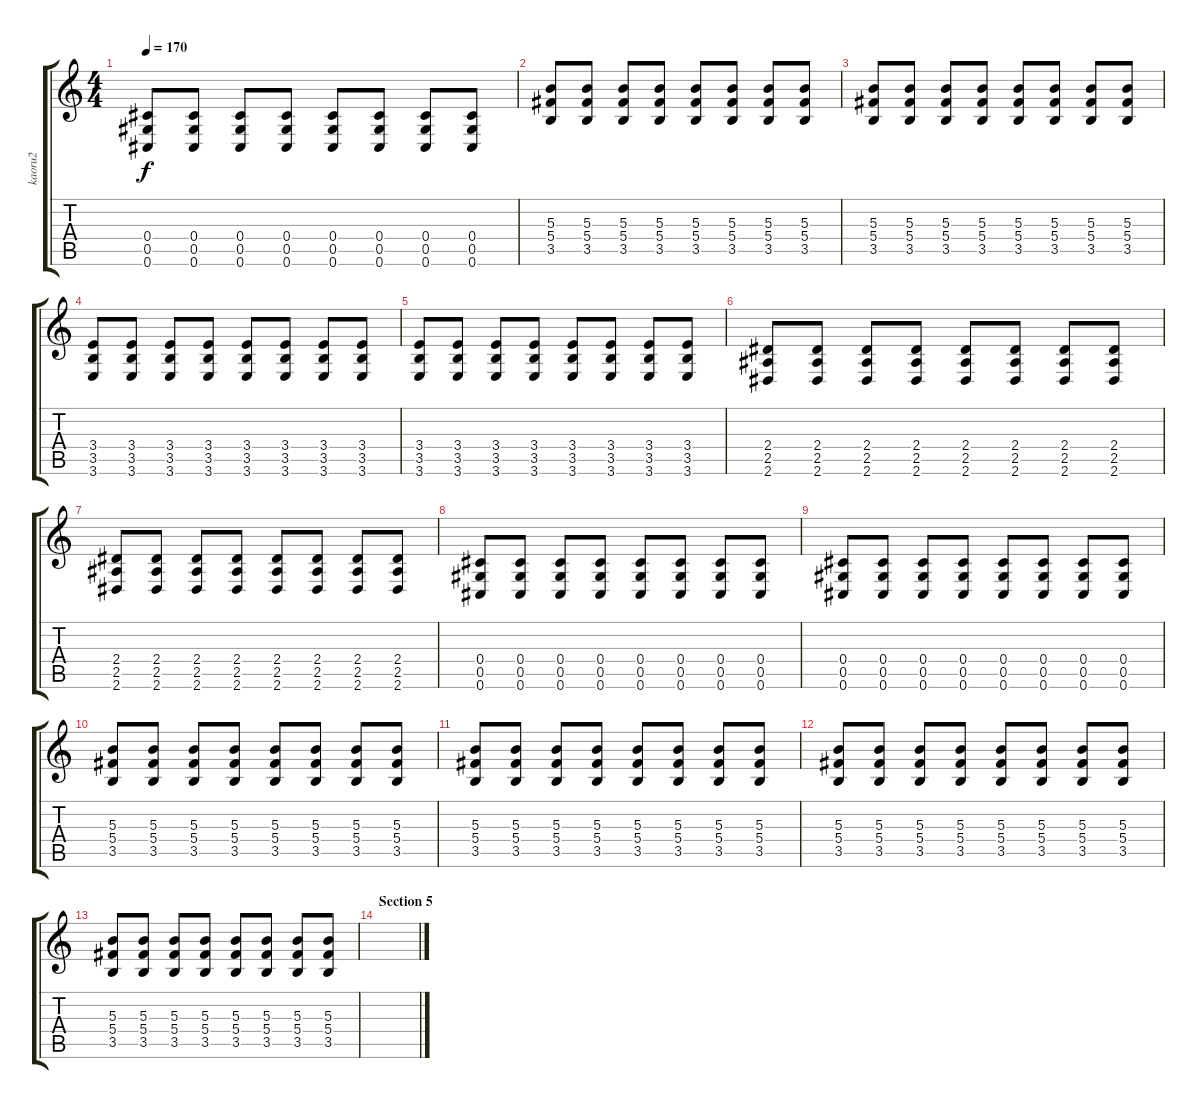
\track ("kaoru2" "kaoru2") {instrument distortionguitar}
\staff {score tabs}
\tuning (Eb4 Bb3 Gb3 Db3 Ab2 Db2) {hide}
\ts (4 4)
\tempo 170
\clef g2
\ks c
(0.4 0.5 0.6).8{dy f} (0.4 0.5 0.6).8 (0.4 0.5 0.6).8 (0.4 0.5 0.6).8 (0.4 0.5 0.6).8 (0.4 0.5 0.6).8 (0.4 0.5 0.6).8 (0.4 0.5 0.6).8 |
(5.3 5.4 3.5).8 (5.3 5.4 3.5).8 (5.3 5.4 3.5).8 (5.3 5.4 3.5).8 (5.3 5.4 3.5).8 (5.3 5.4 3.5).8 (5.3 5.4 3.5).8 (5.3 5.4 3.5).8 |
(5.3 5.4 3.5).8 (5.3 5.4 3.5).8 (5.3 5.4 3.5).8 (5.3 5.4 3.5).8 (5.3 5.4 3.5).8 (5.3 5.4 3.5).8 (5.3 5.4 3.5).8 (5.3 5.4 3.5).8 |
(3.4 3.5 3.6).8 (3.4 3.5 3.6).8 (3.4 3.5 3.6).8 (3.4 3.5 3.6).8 (3.4 3.5 3.6).8 (3.4 3.5 3.6).8 (3.4 3.5 3.6).8 (3.4 3.5 3.6).8 |
(3.4 3.5 3.6).8 (3.4 3.5 3.6).8 (3.4 3.5 3.6).8 (3.4 3.5 3.6).8 (3.4 3.5 3.6).8 (3.4 3.5 3.6).8 (3.4 3.5 3.6).8 (3.4 3.5 3.6).8 |
(2.4 2.5 2.6).8 (2.4 2.5 2.6).8 (2.4 2.5 2.6).8 (2.4 2.5 2.6).8 (2.4 2.5 2.6).8 (2.4 2.5 2.6).8 (2.4 2.5 2.6).8 (2.4 2.5 2.6).8 |
(2.4 2.5 2.6).8 (2.4 2.5 2.6).8 (2.4 2.5 2.6).8 (2.4 2.5 2.6).8 (2.4 2.5 2.6).8 (2.4 2.5 2.6).8 (2.4 2.5 2.6).8 (2.4 2.5 2.6).8 |
(0.4 0.5 0.6).8 (0.4 0.5 0.6).8 (0.4 0.5 0.6).8 (0.4 0.5 0.6).8 (0.4 0.5 0.6).8 (0.4 0.5 0.6).8 (0.4 0.5 0.6).8 (0.4 0.5 0.6).8 |
(0.4 0.5 0.6).8 (0.4 0.5 0.6).8 (0.4 0.5 0.6).8 (0.4 0.5 0.6).8 (0.4 0.5 0.6).8 (0.4 0.5 0.6).8 (0.4 0.5 0.6).8 (0.4 0.5 0.6).8 |
(5.3 5.4 3.5).8 (5.3 5.4 3.5).8 (5.3 5.4 3.5).8 (5.3 5.4 3.5).8 (5.3 5.4 3.5).8 (5.3 5.4 3.5).8 (5.3 5.4 3.5).8 (5.3 5.4 3.5).8 |
(5.3 5.4 3.5).8 (5.3 5.4 3.5).8 (5.3 5.4 3.5).8 (5.3 5.4 3.5).8 (5.3 5.4 3.5).8 (5.3 5.4 3.5).8 (5.3 5.4 3.5).8 (5.3 5.4 3.5).8 |
(5.3 5.4 3.5).8 (5.3 5.4 3.5).8 (5.3 5.4 3.5).8 (5.3 5.4 3.5).8 (5.3 5.4 3.5).8 (5.3 5.4 3.5).8 (5.3 5.4 3.5).8 (5.3 5.4 3.5).8 |
(5.3 5.4 3.5).8 (5.3 5.4 3.5).8 (5.3 5.4 3.5).8 (5.3 5.4 3.5).8 (5.3 5.4 3.5).8 (5.3 5.4 3.5).8 (5.3 5.4 3.5).8 (5.3 5.4 3.5).8 |
\section ("" "Section 5")
